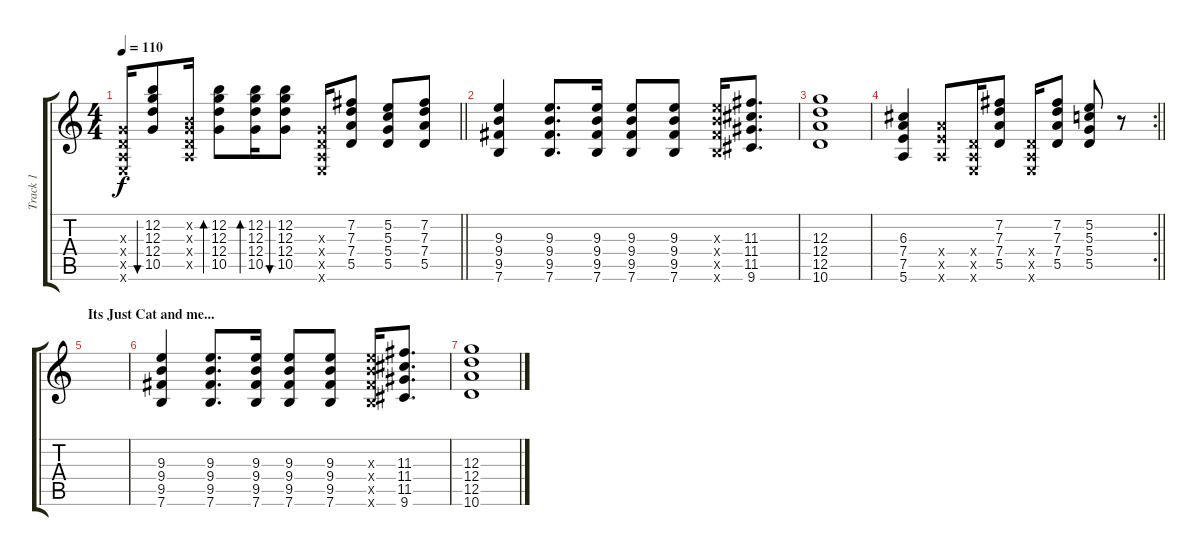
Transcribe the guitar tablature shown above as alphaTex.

\track ("Track 1" "Track 1") {instrument overdrivenguitar}
\staff {score tabs}
\tuning (E4 B3 G3 D3 A2 E2) {hide}
\ts (4 4)
\tempo 110
\clef g2
\barLineRight lightlight
\ks c
(0.3{x} 0.4{x} 0.5{x} 0.6{x}).16{dy f} (12.2 12.3 12.4 10.5).8{bu 60} (0.2{x} 0.3{x} 0.4{x} 0.5{x}).16 (12.2 12.3 12.4 10.5).8{bd 60} (12.2 12.3 12.4 10.5).16{bd 60} (12.2 12.3 12.4 10.5).8{bu 60} (0.3{x} 0.4{x} 0.5{x} 0.6{x}).16 (7.2 7.3 7.4 5.5).8 (5.2 5.3 5.4 5.5).8 (7.2 7.3 7.4 5.5).8 |
(9.3 9.4 9.5 7.6).4 (9.3 9.4 9.5 7.6).8{d} (9.3 9.4 9.5 7.6).16 (9.3 9.4 9.5 7.6).8 (9.3 9.4 9.5 7.6).8 (9.3{x} 9.4{x} 9.5{x} 7.6{x}).16 (11.3 11.4 11.5 9.6).8{d} |
(12.3 12.4 12.5 10.6).1 |
\rc 2
\barLineRight lightlight
(6.3 7.4 7.5 5.6).4 (7.4{x} 7.5{x} 5.6{x}).8 (0.4{x} 0.5{x} 0.6{x}).16 (7.2 7.3 7.4 5.5).8 (0.4{x} 0.5{x} 0.6{x}).16 (7.2 7.3 7.4 5.5).8 (5.2 5.3 5.4 5.5).8 r.8 |
\section ("" "Its Just Cat and me...")
|
(9.3 9.4 9.5 7.6).4 (9.3 9.4 9.5 7.6).8{d} (9.3 9.4 9.5 7.6).16 (9.3 9.4 9.5 7.6).8 (9.3 9.4 9.5 7.6).8 (9.3{x} 9.4{x} 9.5{x} 7.6{x}).16 (11.3 11.4 11.5 9.6).8{d} |
(12.3 12.4 12.5 10.6).1
